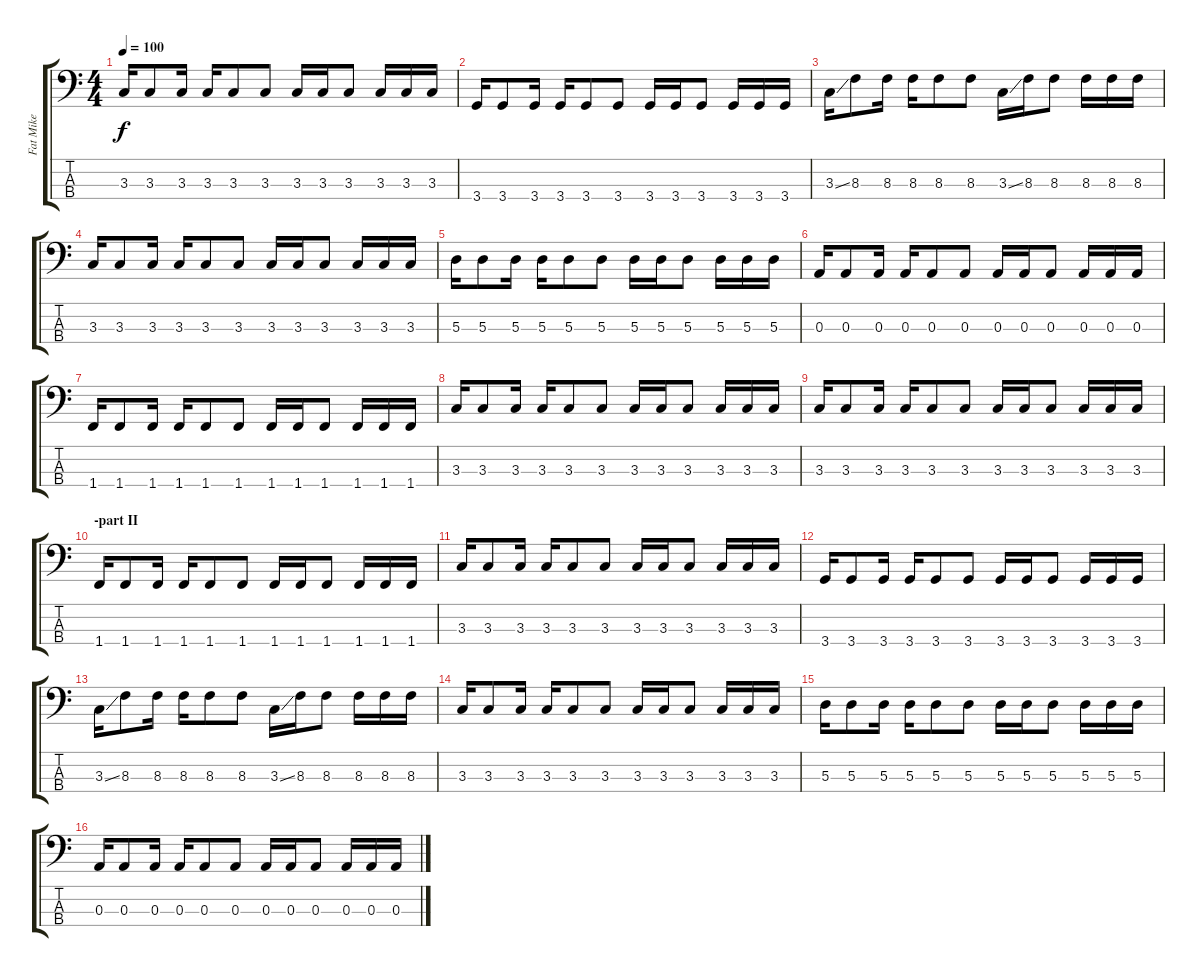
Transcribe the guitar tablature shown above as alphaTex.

\track ("Fat Mike" "Fat Mike") {instrument electricbasspick}
\staff {score tabs}
\tuning (G2 D2 A1 E1) {hide}
\ts (4 4)
\tempo 100
\clef f4
\ks c
3.3.16{dy f} 3.3.8 3.3.16 3.3.16 3.3.8 3.3.8 3.3.16 3.3.16 3.3.8 3.3.16 3.3.16 3.3.16 |
3.4.16 3.4.8 3.4.16 3.4.16 3.4.8 3.4.8 3.4.16 3.4.16 3.4.8 3.4.16 3.4.16 3.4.16 |
3.3{ss}.16 8.3.8 8.3.16 8.3.16 8.3.8 8.3.8 3.3{ss}.16 8.3.16 8.3.8 8.3.16 8.3.16 8.3.16 |
3.3.16 3.3.8 3.3.16 3.3.16 3.3.8 3.3.8 3.3.16 3.3.16 3.3.8 3.3.16 3.3.16 3.3.16 |
5.3.16 5.3.8 5.3.16 5.3.16 5.3.8 5.3.8 5.3.16 5.3.16 5.3.8 5.3.16 5.3.16 5.3.16 |
0.3.16 0.3.8 0.3.16 0.3.16 0.3.8 0.3.8 0.3.16 0.3.16 0.3.8 0.3.16 0.3.16 0.3.16 |
1.4.16 1.4.8 1.4.16 1.4.16 1.4.8 1.4.8 1.4.16 1.4.16 1.4.8 1.4.16 1.4.16 1.4.16 |
3.3.16 3.3.8 3.3.16 3.3.16 3.3.8 3.3.8 3.3.16 3.3.16 3.3.8 3.3.16 3.3.16 3.3.16 |
3.3.16 3.3.8 3.3.16 3.3.16 3.3.8 3.3.8 3.3.16 3.3.16 3.3.8 3.3.16 3.3.16 3.3.16 |
\section ("" "-part II")
1.4.16 1.4.8 1.4.16 1.4.16 1.4.8 1.4.8 1.4.16 1.4.16 1.4.8 1.4.16 1.4.16 1.4.16 |
3.3.16 3.3.8 3.3.16 3.3.16 3.3.8 3.3.8 3.3.16 3.3.16 3.3.8 3.3.16 3.3.16 3.3.16 |
3.4.16 3.4.8 3.4.16 3.4.16 3.4.8 3.4.8 3.4.16 3.4.16 3.4.8 3.4.16 3.4.16 3.4.16 |
3.3{ss}.16 8.3.8 8.3.16 8.3.16 8.3.8 8.3.8 3.3{ss}.16 8.3.16 8.3.8 8.3.16 8.3.16 8.3.16 |
3.3.16 3.3.8 3.3.16 3.3.16 3.3.8 3.3.8 3.3.16 3.3.16 3.3.8 3.3.16 3.3.16 3.3.16 |
5.3.16 5.3.8 5.3.16 5.3.16 5.3.8 5.3.8 5.3.16 5.3.16 5.3.8 5.3.16 5.3.16 5.3.16 |
0.3.16 0.3.8 0.3.16 0.3.16 0.3.8 0.3.8 0.3.16 0.3.16 0.3.8 0.3.16 0.3.16 0.3.16
